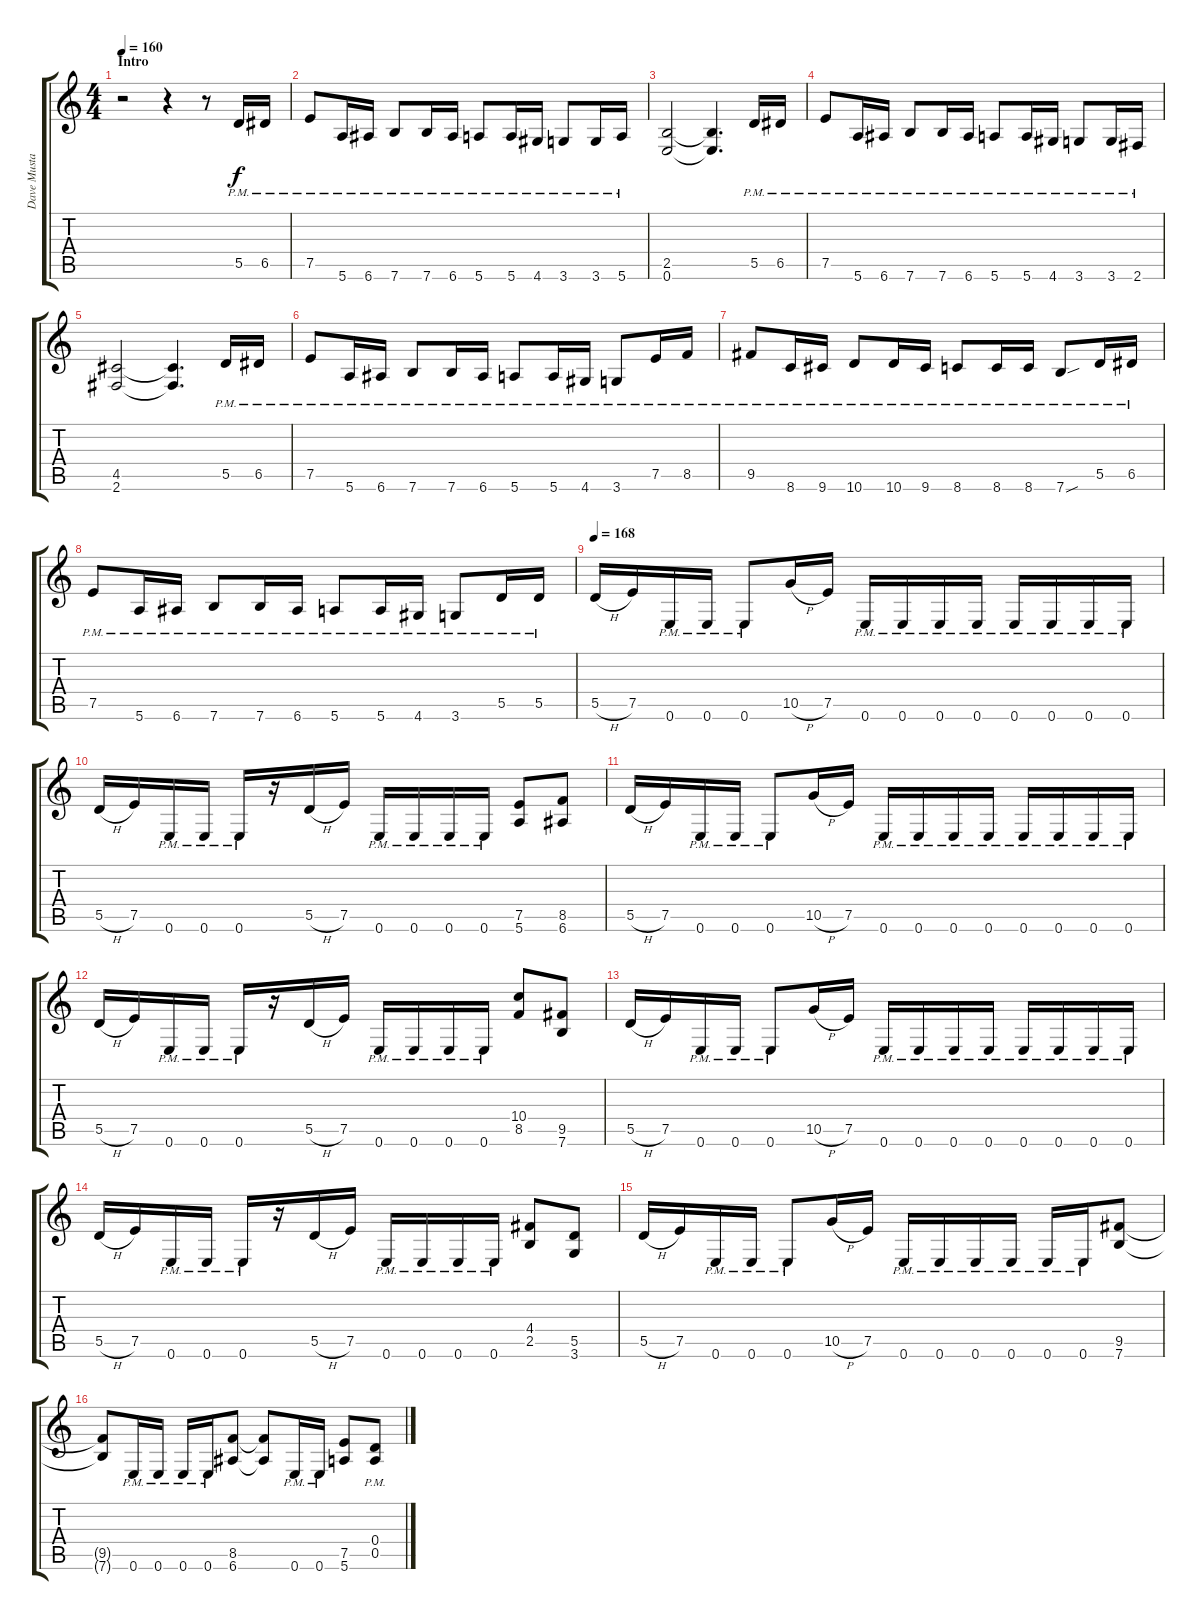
\track ("Dave Mustaine" "Dave Musta") {instrument distortionguitar}
\staff {score tabs}
\tuning (E4 B3 G3 D3 A2 E2) {hide}
\ts (4 4)
\section ("" "Intro")
\tempo 160
\clef g2
\ks c
r.2{dy f instrument distortionguitar} r.4 r.8 5.5{pm}.16 6.5{pm}.16 |
7.5{pm}.8 5.6{pm}.16 6.6{pm}.16 7.6{pm}.8 7.6{pm}.16 6.6{pm}.16 5.6{pm}.8 5.6{pm}.16 4.6{pm}.16 3.6{pm}.8 3.6{pm}.16 5.6{pm}.16 |
(2.5 0.6).2 (2.5{t} 0.6{t}).4{d} 5.5{pm}.16 6.5{pm}.16 |
7.5{pm}.8 5.6{pm}.16 6.6{pm}.16 7.6{pm}.8 7.6{pm}.16 6.6{pm}.16 5.6{pm}.8 5.6{pm}.16 4.6{pm}.16 3.6{pm}.8 3.6{pm}.16 2.6{pm}.16 |
(4.5 2.6).2 (4.5{t} 2.6{t}).4{d} 5.5{pm}.16 6.5{pm}.16 |
7.5{pm}.8 5.6{pm}.16 6.6{pm}.16 7.6{pm}.8 7.6{pm}.16 6.6{pm}.16 5.6{pm}.8 5.6{pm}.16 4.6{pm}.16 3.6{pm}.8 7.5{pm}.16 8.5{pm}.16 |
9.5{pm}.8 8.6{pm}.16 9.6{pm}.16 10.6{pm}.8 10.6{pm}.16 9.6{pm}.16 8.6{pm}.8 8.6{pm}.16 8.6{pm}.16 7.6{sou pm}.8 5.5{pm}.16 6.5{pm}.16 |
7.5{pm}.8 5.6{pm}.16 6.6{pm}.16 7.6{pm}.8 7.6{pm}.16 6.6{pm}.16 5.6{pm}.8 5.6{pm}.16 4.6{pm}.16 3.6{pm}.8 5.5{pm}.16 5.5{pm}.16 |
\tempo 168
5.5{h}.16 7.5.16 0.6{pm}.16 0.6{pm}.16 0.6{pm}.8 10.5{h}.16 7.5.16 0.6{pm}.16 0.6{pm}.16 0.6{pm}.16 0.6{pm}.16 0.6{pm}.16 0.6{pm}.16 0.6{pm}.16 0.6{pm}.16 |
5.5{h}.16 7.5.16 0.6{pm}.16 0.6{pm}.16 0.6{pm}.16 r.16 5.5{h}.16 7.5.16 0.6{pm}.16 0.6{pm}.16 0.6{pm}.16 0.6{pm}.16 (7.5 5.6).8 (8.5 6.6).8 |
5.5{h}.16 7.5.16 0.6{pm}.16 0.6{pm}.16 0.6{pm}.8 10.5{h}.16 7.5.16 0.6{pm}.16 0.6{pm}.16 0.6{pm}.16 0.6{pm}.16 0.6{pm}.16 0.6{pm}.16 0.6{pm}.16 0.6{pm}.16 |
5.5{h}.16 7.5.16 0.6{pm}.16 0.6{pm}.16 0.6{pm}.16 r.16 5.5{h}.16 7.5.16 0.6{pm}.16 0.6{pm}.16 0.6{pm}.16 0.6{pm}.16 (10.4 8.5).8 (9.5 7.6).8 |
5.5{h}.16 7.5.16 0.6{pm}.16 0.6{pm}.16 0.6{pm}.8 10.5{h}.16 7.5.16 0.6{pm}.16 0.6{pm}.16 0.6{pm}.16 0.6{pm}.16 0.6{pm}.16 0.6{pm}.16 0.6{pm}.16 0.6{pm}.16 |
5.5{h}.16 7.5.16 0.6{pm}.16 0.6{pm}.16 0.6{pm}.16 r.16 5.5{h}.16 7.5.16 0.6{pm}.16 0.6{pm}.16 0.6{pm}.16 0.6{pm}.16 (4.4 2.5).8 (5.5 3.6).8 |
5.5{h}.16 7.5.16 0.6{pm}.16 0.6{pm}.16 0.6{pm}.8 10.5{h}.16 7.5.16 0.6{pm}.16 0.6{pm}.16 0.6{pm}.16 0.6{pm}.16 0.6{pm}.16 0.6{pm}.16 (9.5 7.6).8 |
(9.5{t} 7.6{t}).8 0.6{pm}.16 0.6{pm}.16 0.6{pm}.16 0.6{pm}.16 (8.5 6.6).8 (8.5{t} 6.6{t}).8 0.6{pm}.16 0.6{pm}.16 (7.5 5.6).8 (0.4{pm} 0.5{pm}).8
